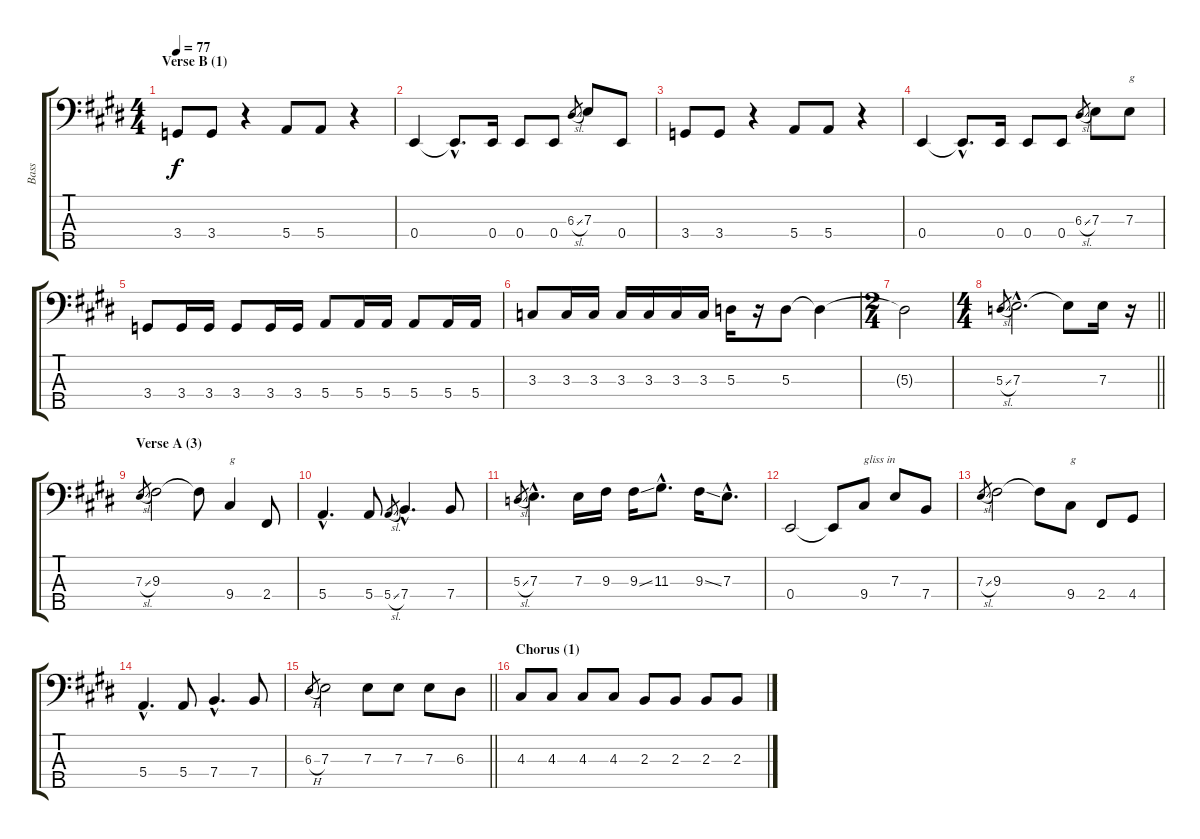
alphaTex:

\track ("Bass" "Bass") {instrument electricbasspick}
\staff {score tabs}
\tuning (G2 D2 A1 E1 B0) {hide}
\ts (4 4)
\section ("" "Verse B (1)")
\tempo 77
\clef f4
\ks e
3.4.8{dy f} 3.4.8 r.4 5.4.8 5.4.8 r.4 |
0.4.4 0.4{hac t}.8{d} 0.4.16 0.4.8 0.4.8 6.3{sl}.8{gr} 7.3.8 0.4.8 |
3.4.8 3.4.8 r.4 5.4.8 5.4.8 r.4 |
0.4.4 0.4{hac t}.8{d} 0.4.16 0.4.8 0.4.8 6.3{sl}.8{gr} 7.3.8 7.3.8{txt "g"} |
3.4.8 3.4.16 3.4.16 3.4.8 3.4.16 3.4.16 5.4.8 5.4.16 5.4.16 5.4.8 5.4.16 5.4.16 |
3.3.8 3.3.16 3.3.16 3.3.16 3.3.16 3.3.16 3.3.16 5.3.16 r.16 5.3.8 5.3{t}.4 |
\ts (2 4)
5.3{t}.2 |
\ts (4 4)
\barLineRight lightlight
5.3{sl}.8{gr} 7.3{hac}.2{d} 7.3{t}.8 7.3.16 r.16 |
\section ("" "Verse A (3)")
7.3{sl}.8{gr} 9.3.2 9.3{t}.8 9.4.4{txt "g"} 2.4.8 |
5.4{hac}.4{d} 5.4.8 5.4{sl}.8{gr} 7.4{hac}.4{d} 7.4.8 |
5.3{sl}.8{gr} 7.3{hac}.4{d} 7.3.16 9.3.16 9.3{ss}.16 11.3{hac}.8{d} 9.3{ss}.16 7.3{hac}.8{d} |
0.4.2 0.4{t}.8 9.4.8{txt "gliss in"} 7.3.8 7.4.8 |
7.3{sl}.8{gr} 9.3.2 9.3{t}.8 9.4.8{txt "g"} 2.4.8 4.4.8 |
5.4{hac}.4{d} 5.4.8 7.4{hac}.4{d} 7.4.8 |
\barLineRight lightlight
6.3{h}.8{gr} 7.3.2 7.3.8 7.3.8 7.3.8 6.3.8 |
\section ("" "Chorus (1)")
4.3.8 4.3.8 4.3.8 4.3.8 2.3.8 2.3.8 2.3.8 2.3.8
